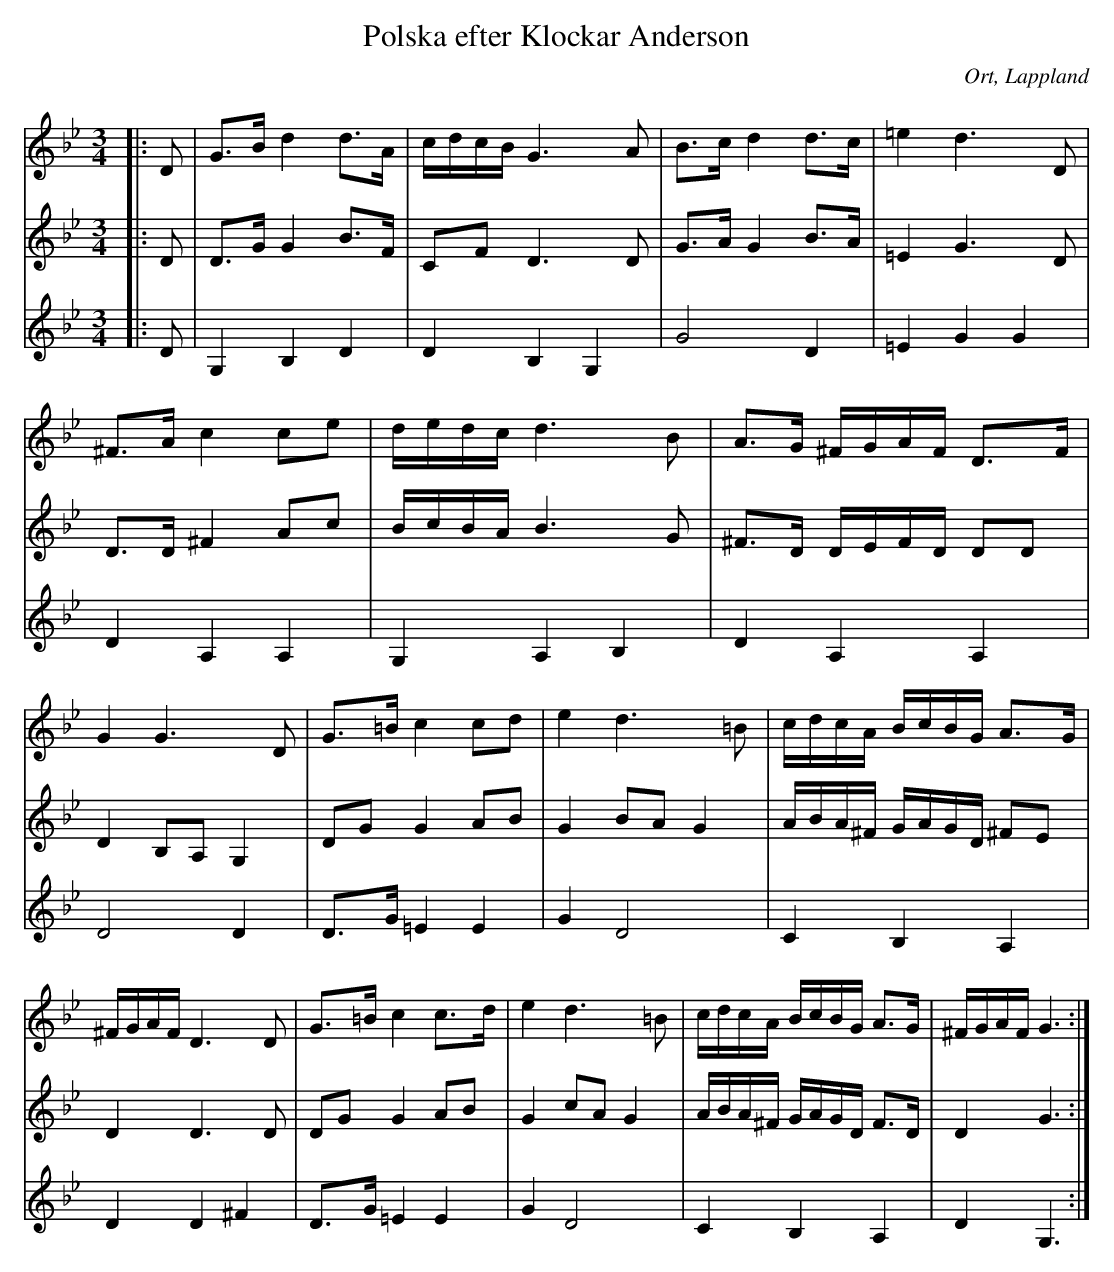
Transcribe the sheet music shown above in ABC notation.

X:1
T:Polska efter Klockar Anderson
O:Ort, Lappland
M:3/4
L:1/16
K:Gm
V:1
|: D2 | G3B d4 d3A | cdcB G6 A2 | B3c d4 d3c | =e4 d6 D2 | ^F3A c4 c2e2 | dedc d6 B2 | A3G ^FGAF D3F | G4 G6 D2 | G3=B c4 c2d2 | e4 d6 =B2 | cdcA BcBG A3G |^FGAF D6 D2 | G3=B c4 c3d | e4 d6 =B2 | cdcA BcBG A3G | ^FGAF G6 :|
V:2
|: D2 | D3G G4 B3F | C2F2 D6 D2  | G3A G4 B3A | =E4 G6 D2 | D3D ^F4 A2c2 | BcBA B6 G2 | ^F3D DEFD D2D2 | D4 B,2A,2 G,4 | D2G2 G4 A2B2 | G4 B2A2 G4 | ABA^F GAGD ^F2E2 | D4 D6 D2 | D2G2 G4 A2B2 | G4 c2A2 G4 | ABA^F GAGD F3D | D4 G6 :|
V:3
|:D2 | G,4 B,4 D4 | D4 B,4 G,4 | G8 D4  | =E4 G4 G4 | D4 A,4 A,4 | G,4 A,4 B,4 | D4 A,4 A,4 | D8 D4 | D3G1 =E4 E4 | G4 D8 | C4 B,4 A,4 | D4 D4 ^F4 | D3G1 =E4 E4 | G4 D8 | C4 B,4 A,4 | D4 G,6 :|
